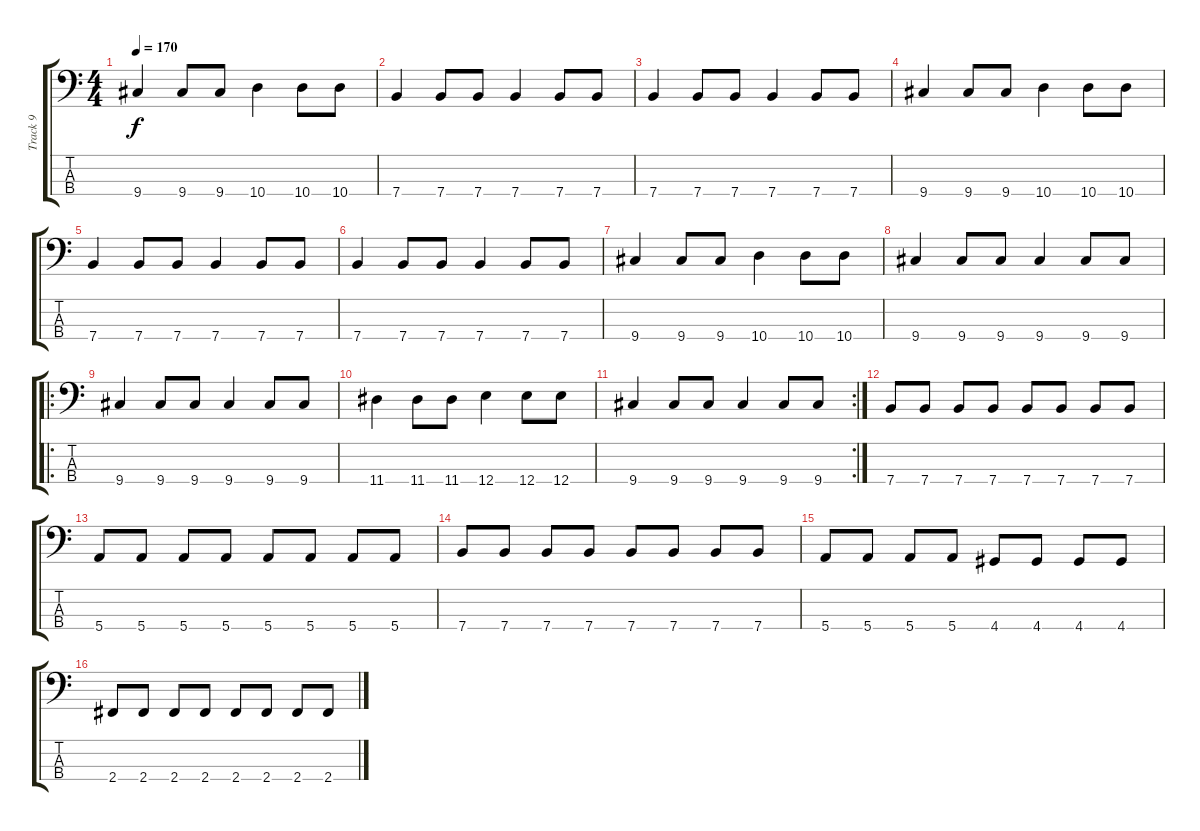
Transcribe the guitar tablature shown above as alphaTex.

\track ("Track 9" "Track 9") {instrument electricbasspick}
\staff {score tabs}
\tuning (G2 D2 A1 E1) {hide}
\ts (4 4)
\tempo 170
\clef f4
\ks c
9.4.4{dy f} 9.4.8 9.4.8 10.4.4 10.4.8 10.4.8 |
7.4.4 7.4.8 7.4.8 7.4.4 7.4.8 7.4.8 |
7.4.4 7.4.8 7.4.8 7.4.4 7.4.8 7.4.8 |
9.4.4 9.4.8 9.4.8 10.4.4 10.4.8 10.4.8 |
7.4.4 7.4.8 7.4.8 7.4.4 7.4.8 7.4.8 |
7.4.4 7.4.8 7.4.8 7.4.4 7.4.8 7.4.8 |
9.4.4 9.4.8 9.4.8 10.4.4 10.4.8 10.4.8 |
9.4.4 9.4.8 9.4.8 9.4.4 9.4.8 9.4.8 |
\ro
9.4.4 9.4.8 9.4.8 9.4.4 9.4.8 9.4.8 |
11.4.4 11.4.8 11.4.8 12.4.4 12.4.8 12.4.8 |
\rc 2
9.4.4 9.4.8 9.4.8 9.4.4 9.4.8 9.4.8 |
7.4.8 7.4.8 7.4.8 7.4.8 7.4.8 7.4.8 7.4.8 7.4.8 |
5.4.8 5.4.8 5.4.8 5.4.8 5.4.8 5.4.8 5.4.8 5.4.8 |
7.4.8 7.4.8 7.4.8 7.4.8 7.4.8 7.4.8 7.4.8 7.4.8 |
5.4.8 5.4.8 5.4.8 5.4.8 4.4.8 4.4.8 4.4.8 4.4.8 |
2.4.8 2.4.8 2.4.8 2.4.8 2.4.8 2.4.8 2.4.8 2.4.8
